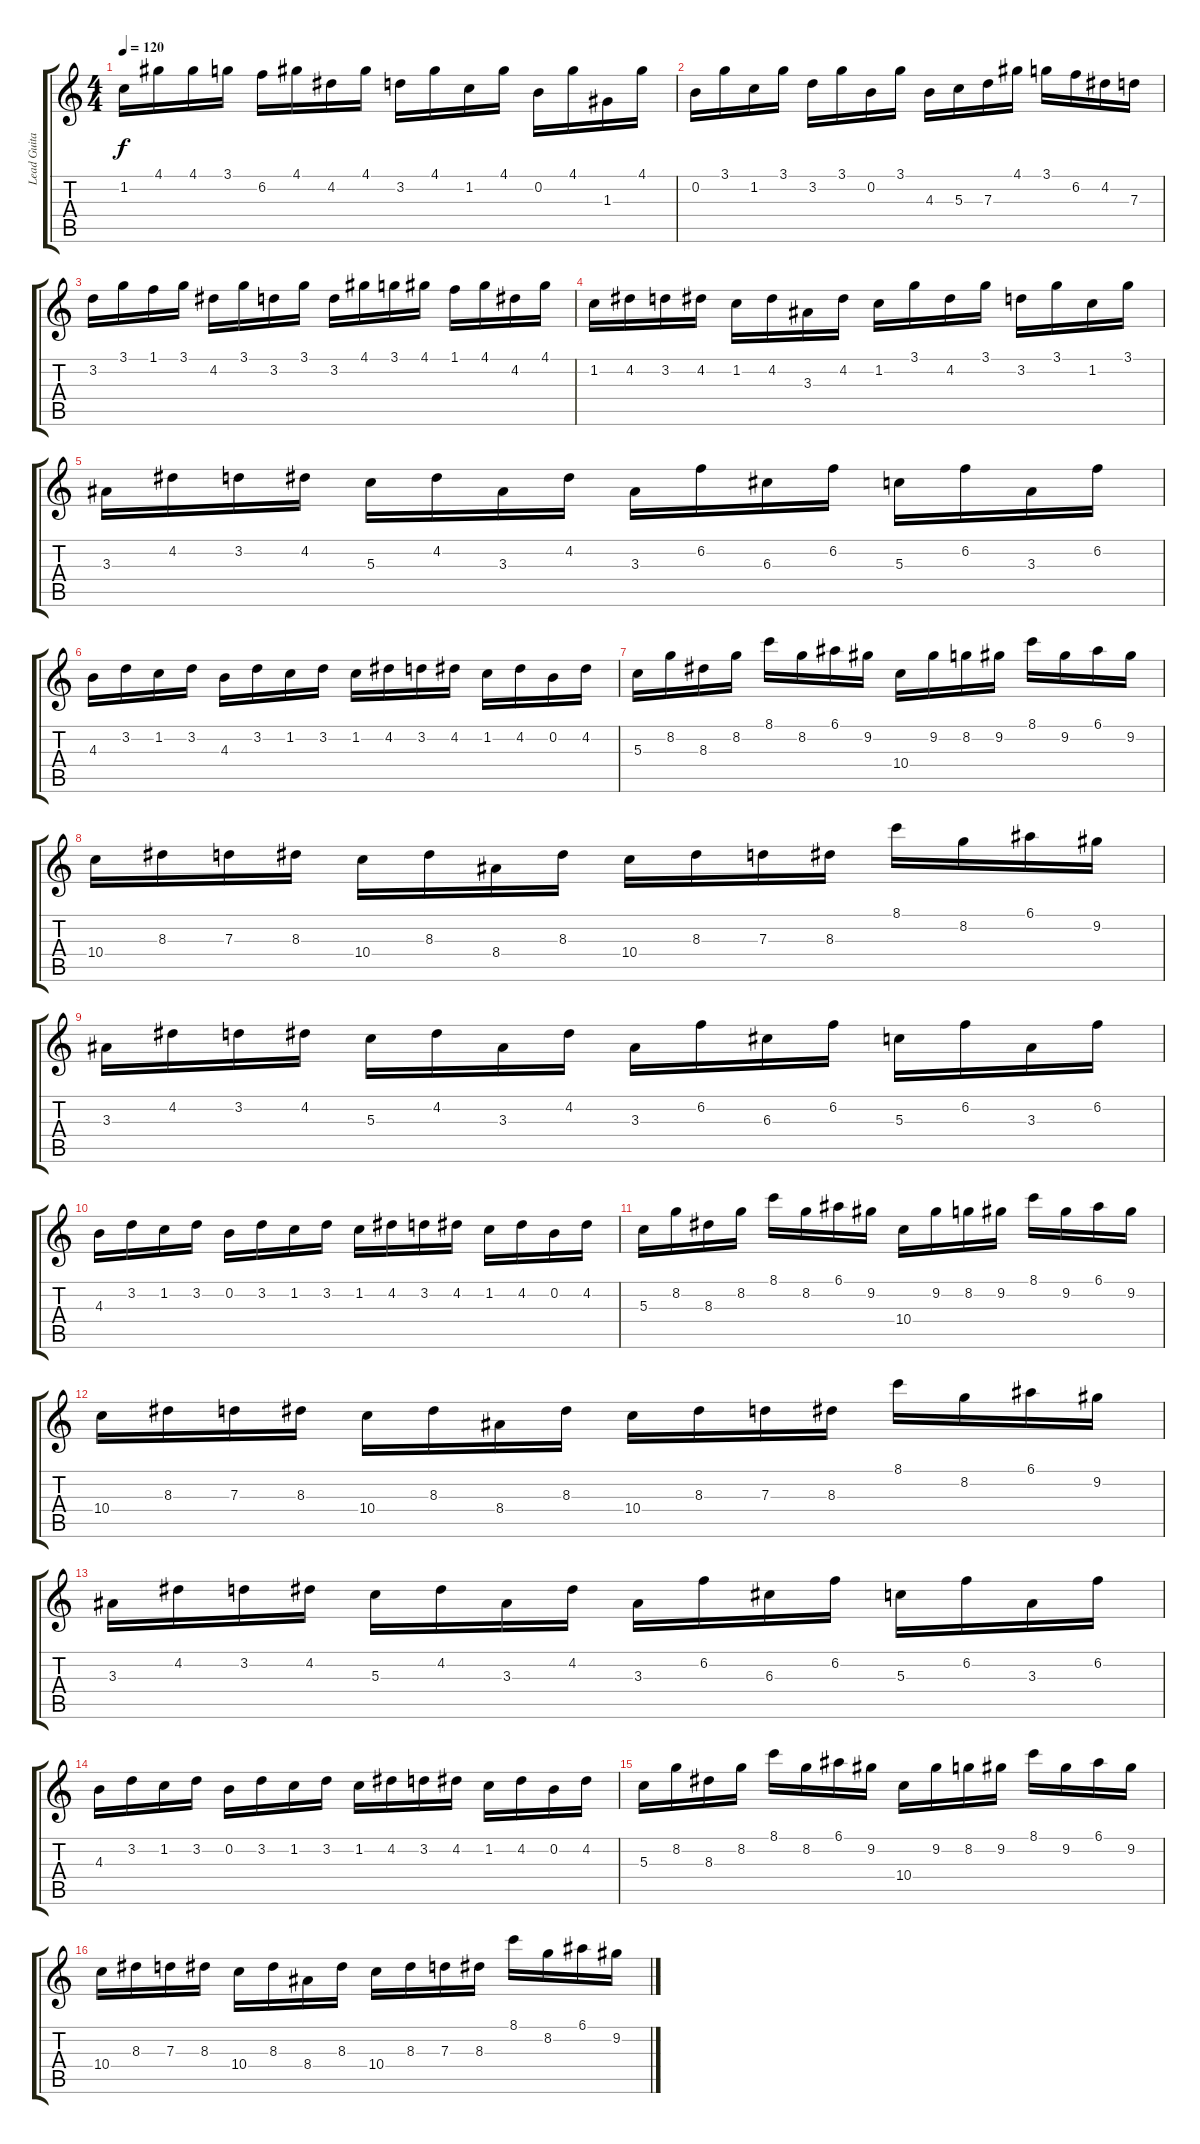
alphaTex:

\track ("Lead Guitar I" "Lead Guita") {instrument distortionguitar}
\staff {score tabs}
\tuning (E4 B3 G3 D3 A2 E2) {hide}
\ts (4 4)
\tempo 120
\clef g2
\ks c
1.2.16{dy f} 4.1.16 4.1.16 3.1.16 6.2.16 4.1.16 4.2.16 4.1.16 3.2.16 4.1.16 1.2.16 4.1.16 0.2.16 4.1.16 1.3.16 4.1.16 |
0.2.16 3.1.16 1.2.16 3.1.16 3.2.16 3.1.16 0.2.16 3.1.16 4.3.16 5.3.16 7.3.16 4.1.16 3.1.16 6.2.16 4.2.16 7.3.16 |
3.2.16 3.1.16 1.1.16 3.1.16 4.2.16 3.1.16 3.2.16 3.1.16 3.2.16 4.1.16 3.1.16 4.1.16 1.1.16 4.1.16 4.2.16 4.1.16 |
1.2.16 4.2.16 3.2.16 4.2.16 1.2.16 4.2.16 3.3.16 4.2.16 1.2.16 3.1.16 4.2.16 3.1.16 3.2.16 3.1.16 1.2.16 3.1.16 |
3.3.16 4.2.16 3.2.16 4.2.16 5.3.16 4.2.16 3.3.16 4.2.16 3.3.16 6.2.16 6.3.16 6.2.16 5.3.16 6.2.16 3.3.16 6.2.16 |
4.3.16 3.2.16 1.2.16 3.2.16 4.3.16 3.2.16 1.2.16 3.2.16 1.2.16 4.2.16 3.2.16 4.2.16 1.2.16 4.2.16 0.2.16 4.2.16 |
5.3.16 8.2.16 8.3.16 8.2.16 8.1.16 8.2.16 6.1.16 9.2.16 10.4.16 9.2.16 8.2.16 9.2.16 8.1.16 9.2.16 6.1.16 9.2.16 |
10.4.16 8.3.16 7.3.16 8.3.16 10.4.16 8.3.16 8.4.16 8.3.16 10.4.16 8.3.16 7.3.16 8.3.16 8.1.16 8.2.16 6.1.16 9.2.16 |
3.3.16 4.2.16 3.2.16 4.2.16 5.3.16 4.2.16 3.3.16 4.2.16 3.3.16 6.2.16 6.3.16 6.2.16 5.3.16 6.2.16 3.3.16 6.2.16 |
4.3.16 3.2.16 1.2.16 3.2.16 0.2.16 3.2.16 1.2.16 3.2.16 1.2.16 4.2.16 3.2.16 4.2.16 1.2.16 4.2.16 0.2.16 4.2.16 |
5.3.16 8.2.16 8.3.16 8.2.16 8.1.16 8.2.16 6.1.16 9.2.16 10.4.16 9.2.16 8.2.16 9.2.16 8.1.16 9.2.16 6.1.16 9.2.16 |
10.4.16 8.3.16 7.3.16 8.3.16 10.4.16 8.3.16 8.4.16 8.3.16 10.4.16 8.3.16 7.3.16 8.3.16 8.1.16 8.2.16 6.1.16 9.2.16 |
3.3.16 4.2.16 3.2.16 4.2.16 5.3.16 4.2.16 3.3.16 4.2.16 3.3.16 6.2.16 6.3.16 6.2.16 5.3.16 6.2.16 3.3.16 6.2.16 |
4.3.16 3.2.16 1.2.16 3.2.16 0.2.16 3.2.16 1.2.16 3.2.16 1.2.16 4.2.16 3.2.16 4.2.16 1.2.16 4.2.16 0.2.16 4.2.16 |
5.3.16 8.2.16 8.3.16 8.2.16 8.1.16 8.2.16 6.1.16 9.2.16 10.4.16 9.2.16 8.2.16 9.2.16 8.1.16 9.2.16 6.1.16 9.2.16 |
10.4.16 8.3.16 7.3.16 8.3.16 10.4.16 8.3.16 8.4.16 8.3.16 10.4.16 8.3.16 7.3.16 8.3.16 8.1.16 8.2.16 6.1.16 9.2.16
